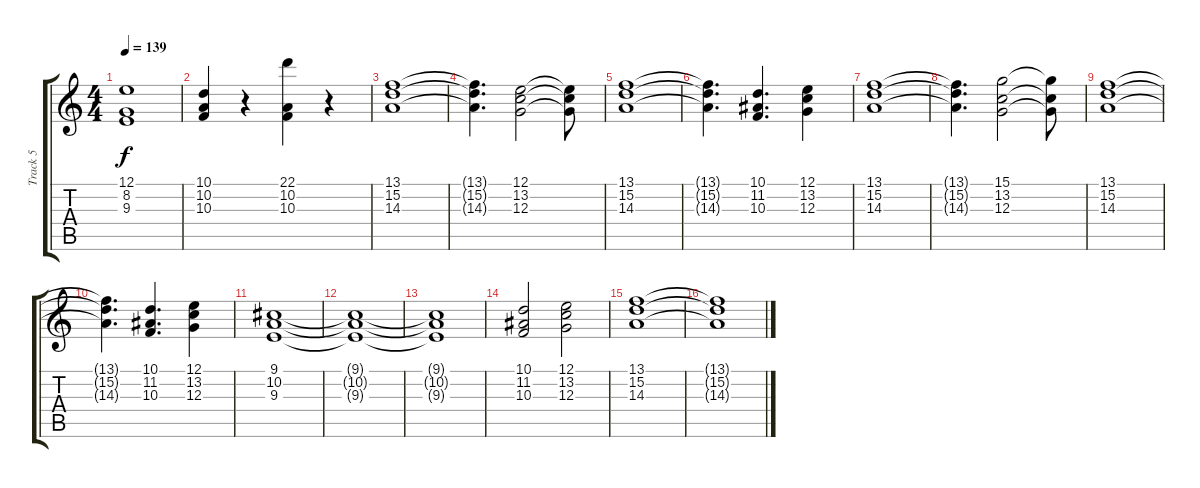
\track ("Track 5" "Track 5") {instrument pad4choir}
\staff {score tabs}
\tuning (E4 B3 G3 D3 A2 E2) {hide}
\ts (4 4)
\tempo 139
\clef g2
\ks c
(12.1 8.2 9.3).1{dy f} |
(10.1 10.2 10.3).4 r.4 (22.1 10.2 10.3).4 r.4 |
(13.1 15.2 14.3).1 |
(13.1{t} 15.2{t} 14.3{t}).4{d} (12.1 13.2 12.3).2 (12.1{t} 13.2{t} 12.3{t}).8 |
(13.1 15.2 14.3).1 |
(13.1{t} 15.2{t} 14.3{t}).4{d} (10.1 11.2 10.3).4{d} (12.1 13.2 12.3).4 |
(13.1 15.2 14.3).1 |
(13.1{t} 15.2{t} 14.3{t}).4{d} (15.1 13.2 12.3).2 (15.1{t} 13.2{t} 12.3{t}).8 |
(13.1 15.2 14.3).1 |
(13.1{t} 15.2{t} 14.3{t}).4{d} (10.1 11.2 10.3).4{d} (12.1 13.2 12.3).4 |
(9.1 10.2 9.3).1 |
(9.1{t} 10.2{t} 9.3{t}).1 |
(9.1{t} 10.2{t} 9.3{t}).1 |
(10.1 11.2 10.3).2 (12.1 13.2 12.3).2 |
(13.1 15.2 14.3).1 |
(13.1{t} 15.2{t} 14.3{t}).1
